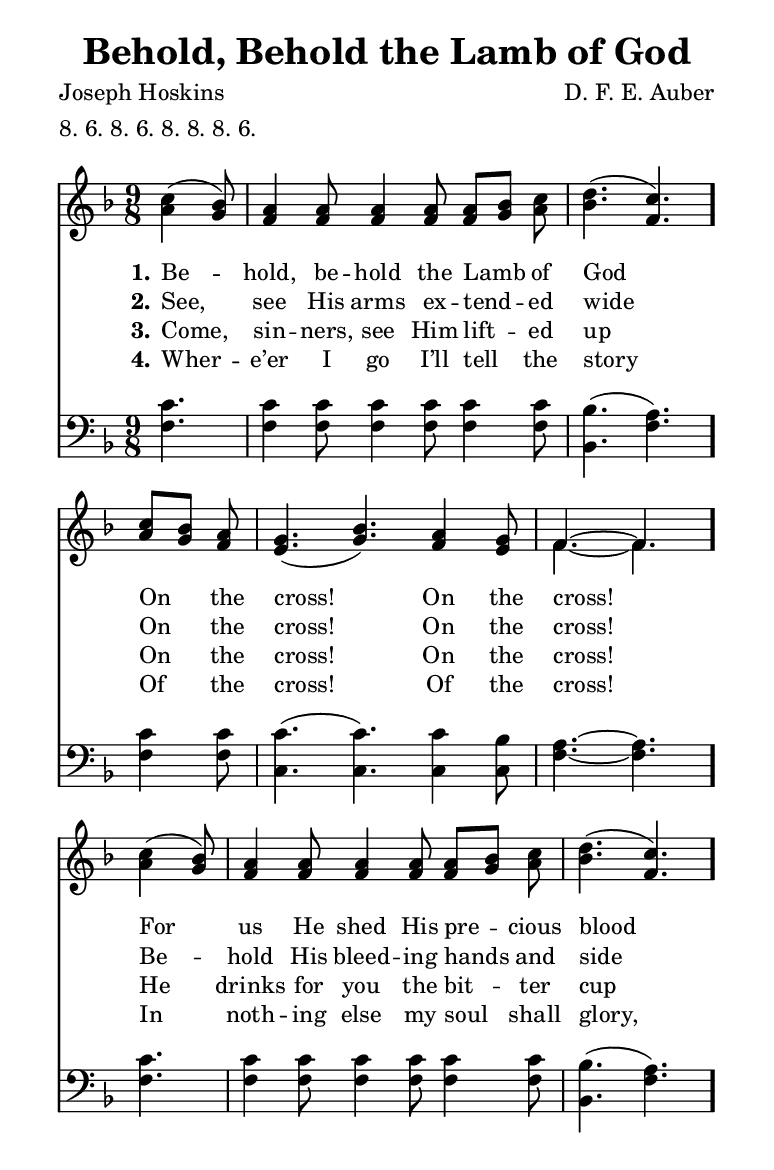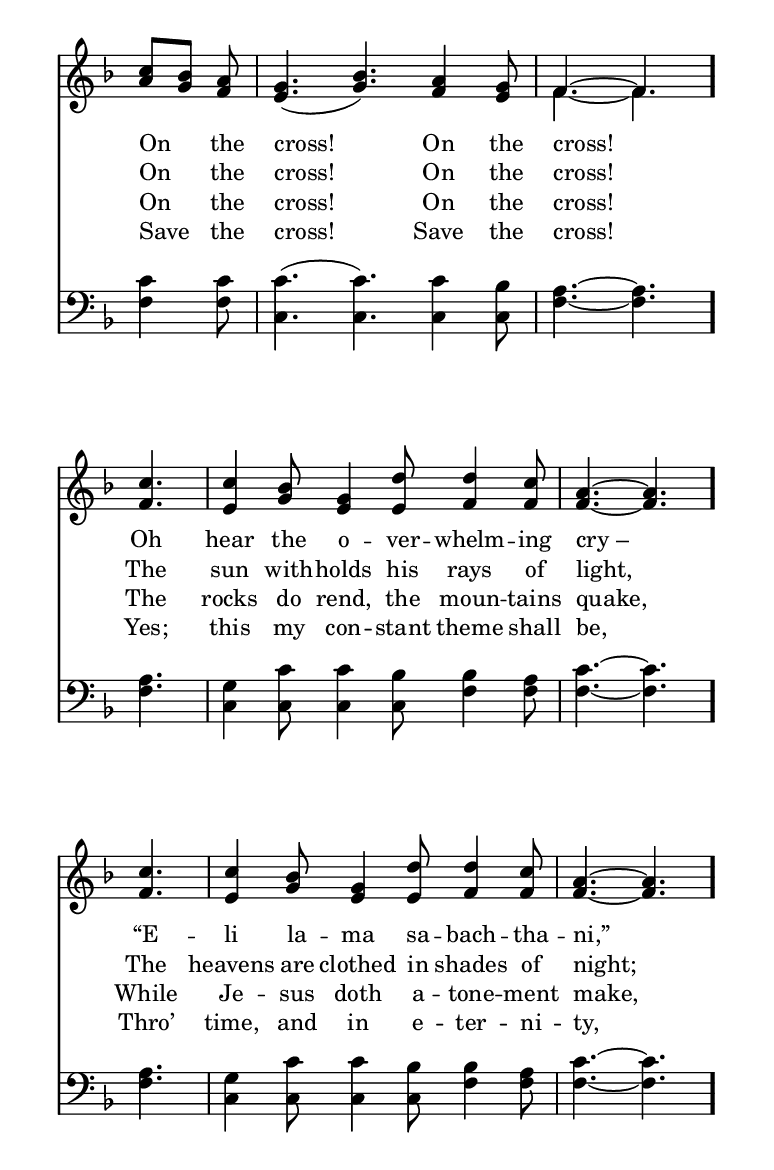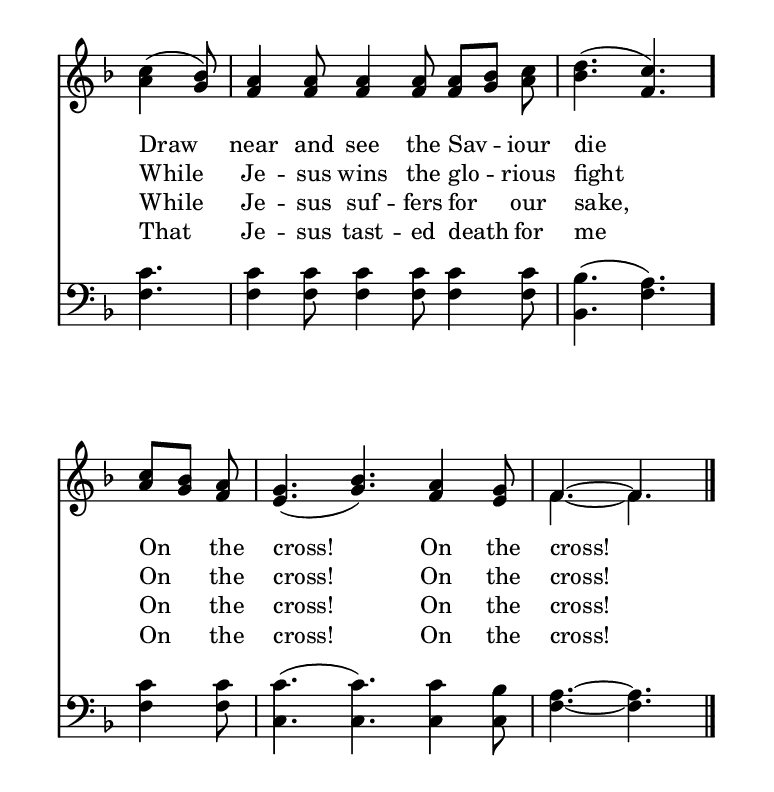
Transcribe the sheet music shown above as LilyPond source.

\include "common/global.ily"
\paper {
  \include "common/paper.ily"
}


\header{
  %gospel
  hymnnumber = "3"
  title = "Behold, Behold the Lamb of God"
  tunename = "Mercy’s Free"
  meter = "8. 6. 8. 6. 8. 8. 8. 6."
  poet = "Joseph Hoskins" % from http://hymnary.org/text/behold_behold_the_lamb_of_god_on_the_cro
  % original has "A. Jukes" but if anything it might be Richard Jukes (EOG005, same tune, also somehow linked on hymnary.org to this song). Messages of Love Hymn Book has J. Hoskins.
  composer = "D. F. E. Auber"
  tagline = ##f
}

global = {
  \include "common/overrides.ily"
  \autoBeamOff
  \override Staff.TimeSignature.style = #'numbered \time 9/8
  \once \override Score.MetronomeMark.transparent = ##t
  \tempo 4 = 80
  \key f \major
  \partial 4.
}

patternOne   = { c4( c8) | c4 c8 c4 c8 c8[ c8] c8 | c4.( c4.) c8[ c8] c8 | c4.( c4.) c4 c8 | c4. ~ c4. }
patternTwo   = { c4. | c4 c8 c4 c8 c4 c8 | c4. ~ c4. c4. | c4 c8 c4 c8 c4 c8 | c4. ~ c4. }
patternThree = { c4. | c4 c8 c4 c8 c4 c8 | c4.( c4.) c4 c8 | c4.( c4.) c4 c8 | c4. ~ c4. }

notesSoprano = {
\global
\relative c' {

    \changePitch \patternOne { c' bes | a a a a a bes c | d c c bes a | g bes a g | f f }
    \changePitch \patternOne { c' bes | a a a a a bes c | d c c bes a | g bes a g | f f }
    \changePitch \patternTwo { c' | c bes g d' d c | a a c | c bes g d' d c | a a }
    \changePitch \patternOne { c bes | a a a a a bes c | d c c bes a | g bes a g | f f }

    \bar "|."

}
}

notesAlto = {
\global
\relative e' {

    \changePitch \patternOne { a g | f f f f f g a | bes f a g f | e g f e | f f }
    \changePitch \patternOne { a g | f f f f f g a | bes f a g f | e g f e | f f }
    \changePitch \patternTwo { f | e g e e f f | f f f | e g e e f f | f f }
    \changePitch \patternOne { a g | f f f f f g a | bes f a g f | e g f e | f f }

}
}

notesTenor = {
\global
\relative a {

    \changePitch \patternThree { c | c c c c c c | bes a c c | c c c bes | a a }
    \changePitch \patternThree { c | c c c c c c | bes a c c | c c c bes | a a }
    \changePitch \patternTwo   { a | g c c bes bes a | c c a | g c c bes bes a | c c }
    \changePitch \patternThree { c | c c c c c c | bes a c c | c c c bes | a a }

}
}

notesBass = {
\global
\relative a {

    \changePitch \patternThree { f | f f f f f f | bes, f' f f | c c c c | f f }
    \changePitch \patternThree { f | f f f f f f | bes, f' f f | c c c c | f f }
    \changePitch \patternTwo   { f | c c c c f f | f f | f c c c c f f | f f }
    \changePitch \patternThree { f | f f f f f f | bes, f' f f | c c c c | f f }

}
}

wordsA = \lyricmode {
\set stanza = "1."

    Be -- hold, be -- hold the Lamb of God \bar "."
    On the cross! On the cross! \bar "." \eogbreak
    For us He shed His pre -- cious blood \bar "."
    On the cross! On the cross! \bar "." \eogbreak
    Oh hear the o -- ver -- whelm -- ing cry_– \bar "."
    “E -- li la -- ma sa -- bach -- tha -- ni,” \bar "." \eogbreak
    Draw near and see the Sav -- iour die \bar "."
    On the cross! On the cross! \bar "."

}

wordsB = \lyricmode {
\set stanza = "2."

    See, see His arms ex -- tend -- ed wide
    On the cross! On the cross! \bar "."
    Be -- hold His bleed -- ing hands and side
    On the cross! On the cross! \bar "."
    The sun with -- holds his rays of light,
    The heavens are clothed in shades of night;
    While Je -- sus wins the glo -- rious fight
    On the cross! On the cross! \bar "."

}

wordsC = \lyricmode {
\set stanza = "3."

    Come, sin -- ners, see Him lift -- ed up
    On the cross! On the cross! \bar "."
    He drinks for you the bit -- ter cup
    On the cross! On the cross! \bar "."
    The rocks do rend, the moun -- tains quake,
    While Je -- sus doth a -- tone -- ment make,
    While Je -- sus suf -- fers for our sake,
    On the cross! On the cross! \bar "."

}

wordsD = \lyricmode {
\set stanza = "4."

    Wher -- e’er I go I’ll tell the story
    Of the cross! Of the cross! \bar "."
    In noth -- ing else my soul shall glory,
    Save the cross! Save the cross! \bar "."
    Yes; this my con -- stant theme shall be,
    Thro’ time, and in e -- ter -- ni -- ty,
    That Je -- sus tast -- ed death for me
    On the cross! On the cross! \bar "."

}


\score {
  \context ChoirStaff <<
    \context Staff = upper <<
      \set Staff.autoBeaming = ##f
      \set ChoirStaff.systemStartDelimiter = #'SystemStartBar
      \set ChoirStaff.printPartCombineTexts = ##f
      \partcombine #'(2 . 11) \notesSoprano \notesAlto
      \context NullVoice = sopranos { \voiceOne << \notesSoprano >> }
      \context Lyrics = one   \lyricsto sopranos \wordsA
      \context Lyrics = two   \lyricsto sopranos \wordsB
      \context Lyrics = three \lyricsto sopranos \wordsC
      \context Lyrics = four  \lyricsto sopranos \wordsD
    >>
    \context Staff = men <<
      \set Staff.autoBeaming = ##f
      \clef bass
      \set ChoirStaff.printPartCombineTexts = ##f
      \partcombine #'(2 . 11) \notesTenor \notesBass
    >>
  >>
  \layout {
    \include "common/layout.ily"
  }
  #(cond ((ly:get-option 'eog-midi-permitted) #{ \midi{
    \include "common/midi.ily"
  } #}))
}

\version "2.19.49"  % necessary for upgrading to future LilyPond versions.

